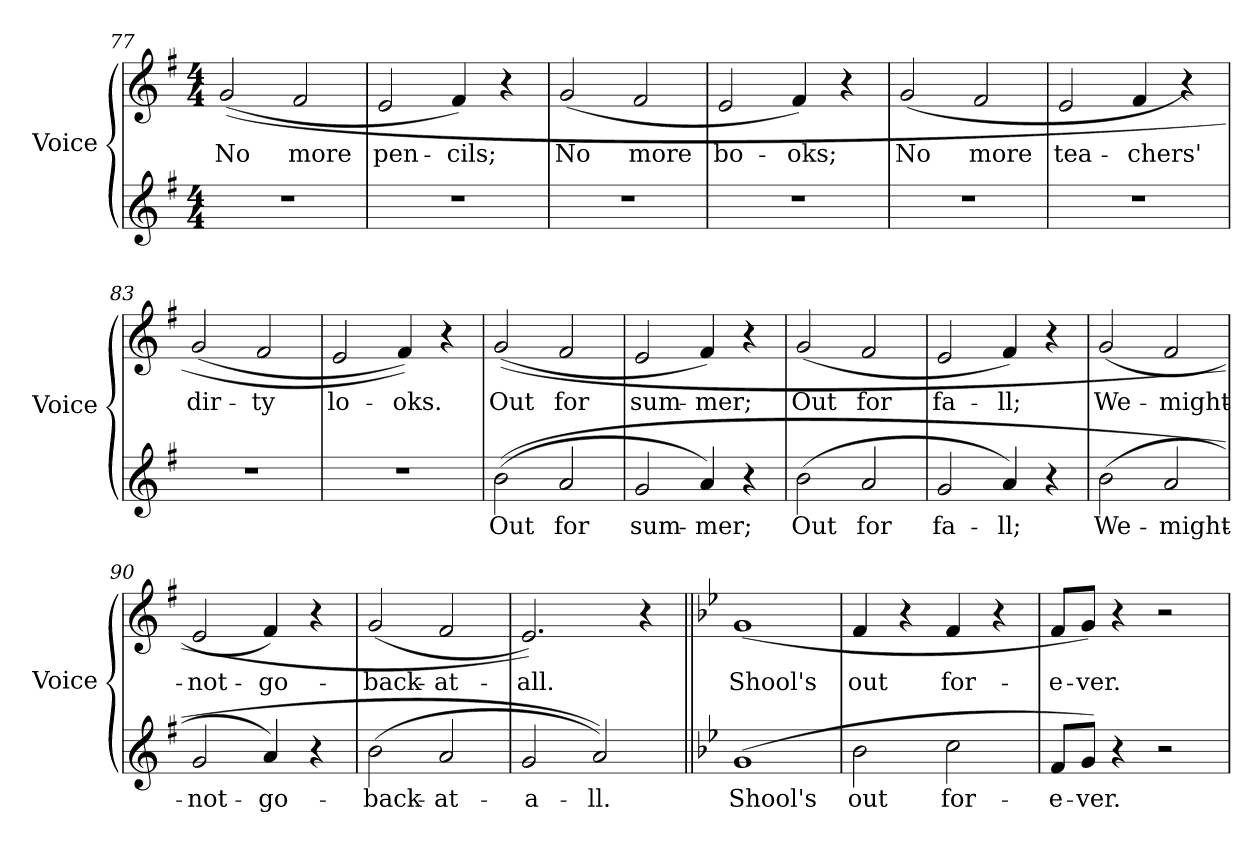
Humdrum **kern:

**kern	**text	**kern	**text
*part2	*part2	*part1	*part1
*staff2	*staff2	*staff1	*staff1
*I"Voice	*	*I"Voice	*
*I'Voice	*	*I'Voice	*
*clefG2	*	*clefG2	*
*k[f#]	*	*k[f#]	*
*G:	*	*G:	*
*M4/4	*	*M4/4	*
=77	=77	=77	=77
!	!	!	!LO:LY:b:color=#000000
1r	.	((2gi/	No
!	!	!	!LO:LY:b:color=#000000
.	.	2f#i/	more
=78	=78	=78	=78
!	!	!	!LO:LY:b:color=#000000
1r	.	2ei/	pen-
!	!	!	!LO:LY:b:color=#000000
.	.	4f#i/)	-cils;
.	.	4r	.
=79	=79	=79	=79
!	!	!	!LO:LY:b:color=#000000
1r	.	(2gi/	No
!	!	!	!LO:LY:b:color=#000000
.	.	2f#i/	more
!!LO:LB:g=z
=80	=80	=80	=80
!	!	!	!LO:LY:b:color=#000000
1r	.	2ei/	bo-
!	!	!	!LO:LY:b:color=#000000
.	.	4f#i/)	-oks;
.	.	4r	.
=81	=81	=81	=81
!	!	!	!LO:LY:b:color=#000000
1r	.	(2gi/	No
!	!	!	!LO:LY:b:color=#000000
.	.	2f#i/	more
=82	=82	=82	=82
!	!	!	!LO:LY:b:color=#000000
1r	.	2ei/	tea-
!	!	!	!LO:LY:b:color=#000000
.	.	4f#i/	-chers'
.	.	4r)	.
=83	=83	=83	=83
!	!	!	!LO:LY:b:color=#000000
1r	.	(2gi/	dir-
!	!	!	!LO:LY:b:color=#000000
.	.	2f#i/	-ty
=84	=84	=84	=84
!	!	!	!LO:LY:b:color=#000000
1r	.	2ei/	lo-
!	!	!	!LO:LY:b:color=#000000
.	.	4f#i/))	-oks.
.	.	4r	.
=85	=85	=85	=85
!	!LO:LY:b:color=#000000	!	!
!	!	!	!LO:LY:b:color=#000000
((2bi\	Out	((2gi/	Out
!	!LO:LY:b:color=#000000	!	!
!	!	!	!LO:LY:b:color=#000000
2ai/	for	2f#i/	for
!!LO:PB:g=z
=86	=86	=86	=86
!	!LO:LY:b:color=#000000	!	!
!	!	!	!LO:LY:b:color=#000000
2gi/	sum-	2ei/	sum-
!	!LO:LY:b:color=#000000	!	!
!	!	!	!LO:LY:b:color=#000000
4ai/)	-mer;	4f#i/)	-mer;
4r	.	4r	.
=87	=87	=87	=87
!	!LO:LY:b:color=#000000	!	!
!	!	!	!LO:LY:b:color=#000000
(2bi\	Out	(2gi/	Out
!	!LO:LY:b:color=#000000	!	!
!	!	!	!LO:LY:b:color=#000000
2ai/	for	2f#i/	for
=88	=88	=88	=88
!	!LO:LY:b:color=#000000	!	!
!	!	!	!LO:LY:b:color=#000000
2gi/	fa-	2ei/	fa-
!	!LO:LY:b:color=#000000	!	!
!	!	!	!LO:LY:b:color=#000000
4ai/)	-ll;	4f#i/)	-ll;
4r	.	4r	.
=89	=89	=89	=89
!	!LO:LY:b:color=#000000	!	!
!	!	!	!LO:LY:b:color=#000000
(2bi\	We-	(2gi/	We-
!	!LO:LY:b:color=#000000	!	!
!	!	!	!LO:LY:b:color=#000000
2ai/	-might-	2f#i/	-might-
=90	=90	=90	=90
!	!LO:LY:b:color=#000000	!	!
!	!	!	!LO:LY:b:color=#000000
2gi/	-not-	2ei/	-not-
!	!LO:LY:b:color=#000000	!	!
!	!	!	!LO:LY:b:color=#000000
4ai/)	-go-	4f#i/)	-go-
4r	.	4r	.
=91	=91	=91	=91
!	!LO:LY:b:color=#000000	!	!
!	!	!	!LO:LY:b:color=#000000
(2bi\	-back-	(2gi/	-back-
!	!LO:LY:b:color=#000000	!	!
!	!	!	!LO:LY:b:color=#000000
2ai/	-at-	2f#i/	-at-
!!LO:LB:g=z
=92	=92	=92	=92
!	!LO:LY:b:color=#000000	!	!
!	!	!	!LO:LY:b:color=#000000
2gi/	-a-	2.ei/))	-all.
!	!LO:LY:b:color=#000000	!	!
2ai/))	-ll.	.	.
.	.	4r	.
=93||	=93||	=93||	=93||
*k[b-e-]	*	*k[b-e-]	*
*g:	*	*g:	*
!	!LO:LY:b:color=#000000	!	!
!	!	!	!LO:LY:b:color=#000000
(1gi	Shool's	(1gi	Shool's
=94	=94	=94	=94
!	!LO:LY:b:color=#000000	!	!
!	!	!	!LO:LY:b:color=#000000
2b-i\	out	4fi/	out
.	.	4r	.
!	!LO:LY:b:color=#000000	!	!
!	!	!	!LO:LY:b:color=#000000
2cci\	for-	4fi/	for-
.	.	4r	.
=95	=95	=95	=95
!	!LO:LY:b:color=#000000	!	!
!	!	!	!LO:LY:b:color=#000000
8fi/L	-e-	8fi/L	-e-
!	!LO:LY:b:color=#000000	!	!
!	!	!	!LO:LY:b:color=#000000
8gi/J)	-ver.	8gi/J)	-ver.
4r	.	4r	.
2r	.	2r	.
=	=	=	=
*-	*-	*-	*-
